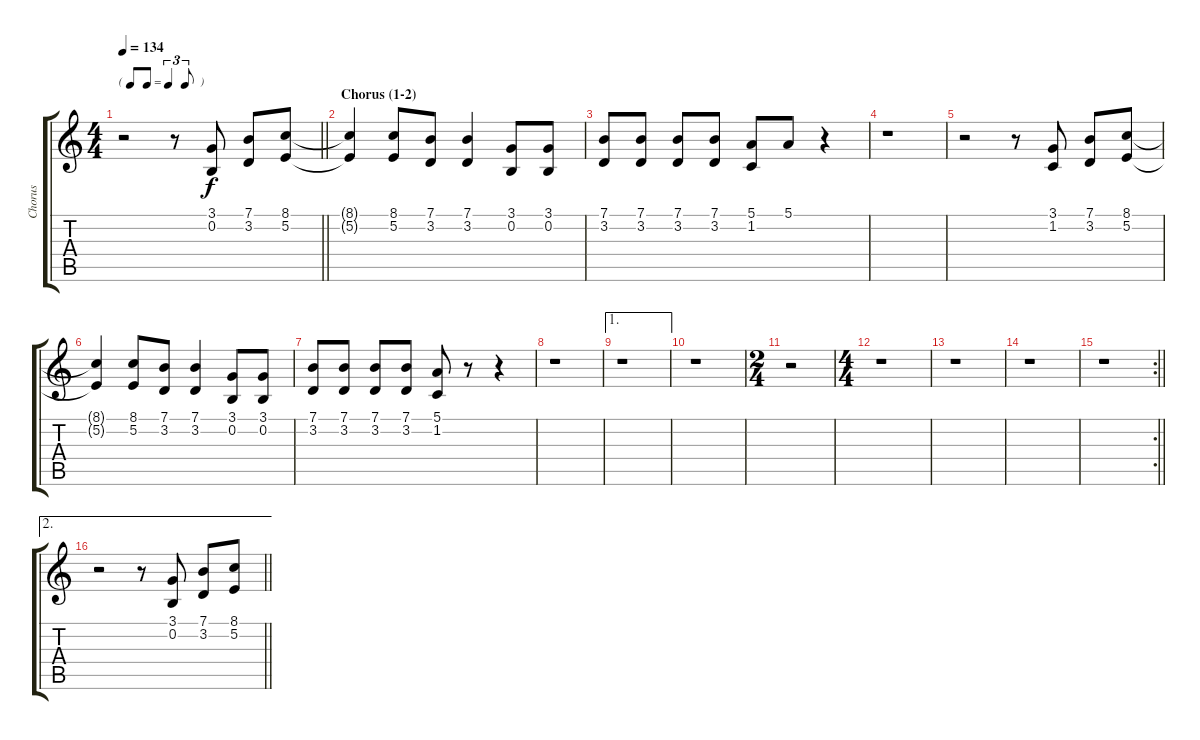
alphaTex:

\track ("Chorus" "Chorus") {instrument sopranosax}
\staff {score tabs}
\tuning (E4 B3 G3 D3 A2 E2) {hide}
\ts (4 4)
\tf triplet8th
\tempo 134
\clef g2
\barLineRight lightlight
\ks c
r.2{dy f} r.8 (3.1 0.2).8 (7.1 3.2).8 (8.1 5.2).8 |
\section ("" "Chorus (1-2)")
(8.1{t} 5.2{t}).4 (8.1 5.2).8 (7.1 3.2).8 (7.1 3.2).4 (3.1 0.2).8 (3.1 0.2).8 |
(7.1 3.2).8 (7.1 3.2).8 (7.1 3.2).8 (7.1 3.2).8 (5.1 1.2).8 5.1.8 r.4 |
r.1 |
r.2 r.8 (3.1 1.2).8 (7.1 3.2).8 (8.1 5.2).8 |
(8.1{t} 5.2{t}).4 (8.1 5.2).8 (7.1 3.2).8 (7.1 3.2).4 (3.1 0.2).8 (3.1 0.2).8 |
(7.1 3.2).8 (7.1 3.2).8 (7.1 3.2).8 (7.1 3.2).8 (5.1 1.2).8 r.8 r.4 |
r.1 |
\ae 1
r.1 |
r.1 |
\ts (2 4)
r.2 |
\ts (4 4)
r.1 |
r.1 |
r.1 |
\rc 2
\barLineRight lightlight
r.1 |
\ae 2
\barLineRight lightlight
r.2 r.8 (3.1 0.2).8 (7.1 3.2).8 (8.1 5.2).8
